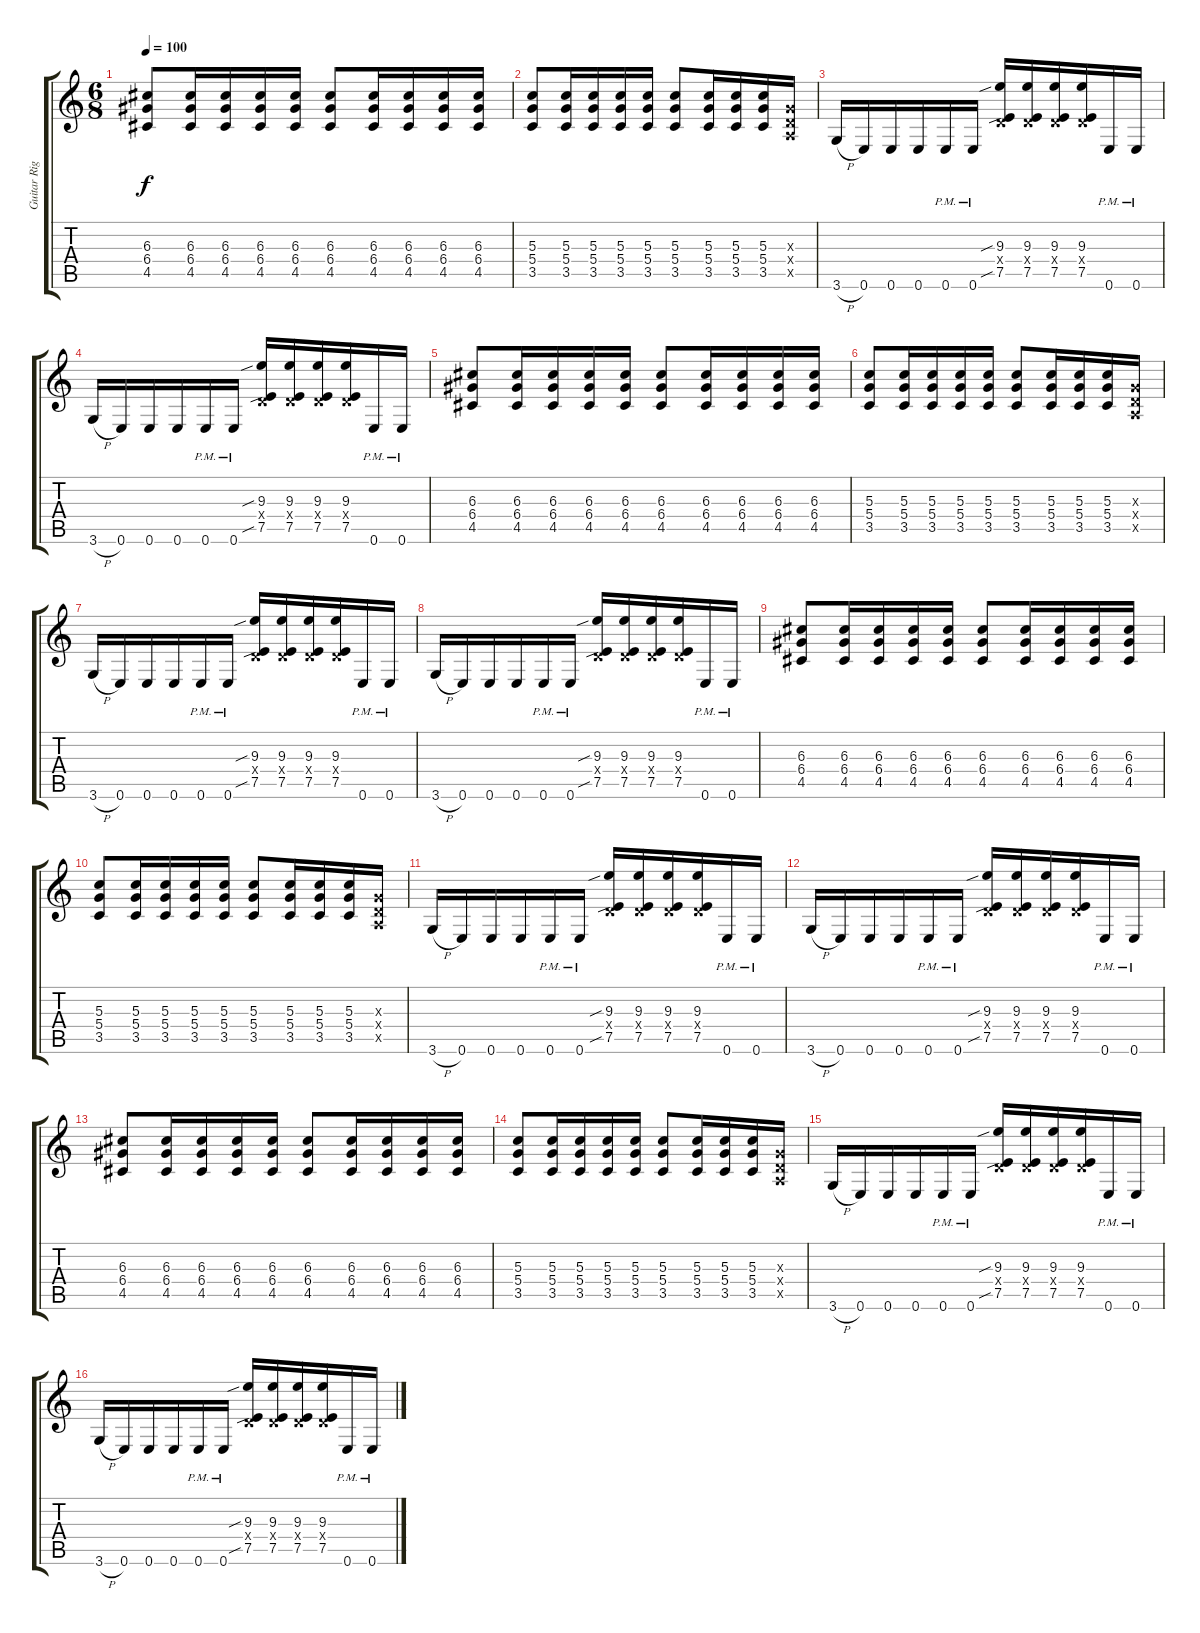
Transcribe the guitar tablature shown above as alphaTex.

\track ("Guitar Right" "Guitar Rig") {instrument distortionguitar}
\staff {score tabs}
\tuning (E4 B3 G3 D3 A2 E2) {hide}
\ts (6 8)
\tempo 100
\clef g2
\ks c
(6.3 6.4 4.5).8{dy f} (6.3 6.4 4.5).16 (6.3 6.4 4.5).16 (6.3 6.4 4.5).16 (6.3 6.4 4.5).16 (6.3 6.4 4.5).8 (6.3 6.4 4.5).16 (6.3 6.4 4.5).16 (6.3 6.4 4.5).16 (6.3 6.4 4.5).16 |
(5.3 5.4 3.5).8 (5.3 5.4 3.5).16 (5.3 5.4 3.5).16 (5.3 5.4 3.5).16 (5.3 5.4 3.5).16 (5.3 5.4 3.5).8 (5.3 5.4 3.5).16 (5.3 5.4 3.5).16 (5.3 5.4 3.5).16 (0.3{x} 0.4{x} 0.5{x}).16 |
3.6{h}.16 0.6.16 0.6.16 0.6.16 0.6{pm}.16 0.6{pm}.16 (9.3{sib} 0.4{x} 7.5{sib}).16 (9.3 0.4{x} 7.5).16 (9.3 0.4{x} 7.5).16 (9.3 0.4{x} 7.5).16 0.6{pm}.16 0.6{pm}.16 |
3.6{h}.16 0.6.16 0.6.16 0.6.16 0.6{pm}.16 0.6{pm}.16 (9.3{sib} 0.4{x} 7.5{sib}).16 (9.3 0.4{x} 7.5).16 (9.3 0.4{x} 7.5).16 (9.3 0.4{x} 7.5).16 0.6{pm}.16 0.6{pm}.16 |
(6.3 6.4 4.5).8 (6.3 6.4 4.5).16 (6.3 6.4 4.5).16 (6.3 6.4 4.5).16 (6.3 6.4 4.5).16 (6.3 6.4 4.5).8 (6.3 6.4 4.5).16 (6.3 6.4 4.5).16 (6.3 6.4 4.5).16 (6.3 6.4 4.5).16 |
(5.3 5.4 3.5).8 (5.3 5.4 3.5).16 (5.3 5.4 3.5).16 (5.3 5.4 3.5).16 (5.3 5.4 3.5).16 (5.3 5.4 3.5).8 (5.3 5.4 3.5).16 (5.3 5.4 3.5).16 (5.3 5.4 3.5).16 (0.3{x} 0.4{x} 0.5{x}).16 |
3.6{h}.16 0.6.16 0.6.16 0.6.16 0.6{pm}.16 0.6{pm}.16 (9.3{sib} 0.4{x} 7.5{sib}).16 (9.3 0.4{x} 7.5).16 (9.3 0.4{x} 7.5).16 (9.3 0.4{x} 7.5).16 0.6{pm}.16 0.6{pm}.16 |
3.6{h}.16 0.6.16 0.6.16 0.6.16 0.6{pm}.16 0.6{pm}.16 (9.3{sib} 0.4{x} 7.5{sib}).16 (9.3 0.4{x} 7.5).16 (9.3 0.4{x} 7.5).16 (9.3 0.4{x} 7.5).16 0.6{pm}.16 0.6{pm}.16 |
(6.3 6.4 4.5).8 (6.3 6.4 4.5).16 (6.3 6.4 4.5).16 (6.3 6.4 4.5).16 (6.3 6.4 4.5).16 (6.3 6.4 4.5).8 (6.3 6.4 4.5).16 (6.3 6.4 4.5).16 (6.3 6.4 4.5).16 (6.3 6.4 4.5).16 |
(5.3 5.4 3.5).8 (5.3 5.4 3.5).16 (5.3 5.4 3.5).16 (5.3 5.4 3.5).16 (5.3 5.4 3.5).16 (5.3 5.4 3.5).8 (5.3 5.4 3.5).16 (5.3 5.4 3.5).16 (5.3 5.4 3.5).16 (0.3{x} 0.4{x} 0.5{x}).16 |
3.6{h}.16 0.6.16 0.6.16 0.6.16 0.6{pm}.16 0.6{pm}.16 (9.3{sib} 0.4{x} 7.5{sib}).16 (9.3 0.4{x} 7.5).16 (9.3 0.4{x} 7.5).16 (9.3 0.4{x} 7.5).16 0.6{pm}.16 0.6{pm}.16 |
3.6{h}.16 0.6.16 0.6.16 0.6.16 0.6{pm}.16 0.6{pm}.16 (9.3{sib} 0.4{x} 7.5{sib}).16 (9.3 0.4{x} 7.5).16 (9.3 0.4{x} 7.5).16 (9.3 0.4{x} 7.5).16 0.6{pm}.16 0.6{pm}.16 |
(6.3 6.4 4.5).8 (6.3 6.4 4.5).16 (6.3 6.4 4.5).16 (6.3 6.4 4.5).16 (6.3 6.4 4.5).16 (6.3 6.4 4.5).8 (6.3 6.4 4.5).16 (6.3 6.4 4.5).16 (6.3 6.4 4.5).16 (6.3 6.4 4.5).16 |
(5.3 5.4 3.5).8 (5.3 5.4 3.5).16 (5.3 5.4 3.5).16 (5.3 5.4 3.5).16 (5.3 5.4 3.5).16 (5.3 5.4 3.5).8 (5.3 5.4 3.5).16 (5.3 5.4 3.5).16 (5.3 5.4 3.5).16 (0.3{x} 0.4{x} 0.5{x}).16 |
3.6{h}.16 0.6.16 0.6.16 0.6.16 0.6{pm}.16 0.6{pm}.16 (9.3{sib} 0.4{x} 7.5{sib}).16 (9.3 0.4{x} 7.5).16 (9.3 0.4{x} 7.5).16 (9.3 0.4{x} 7.5).16 0.6{pm}.16 0.6{pm}.16 |
3.6{h}.16 0.6.16 0.6.16 0.6.16 0.6{pm}.16 0.6{pm}.16 (9.3{sib} 0.4{x} 7.5{sib}).16 (9.3 0.4{x} 7.5).16 (9.3 0.4{x} 7.5).16 (9.3 0.4{x} 7.5).16 0.6{pm}.16 0.6{pm}.16
